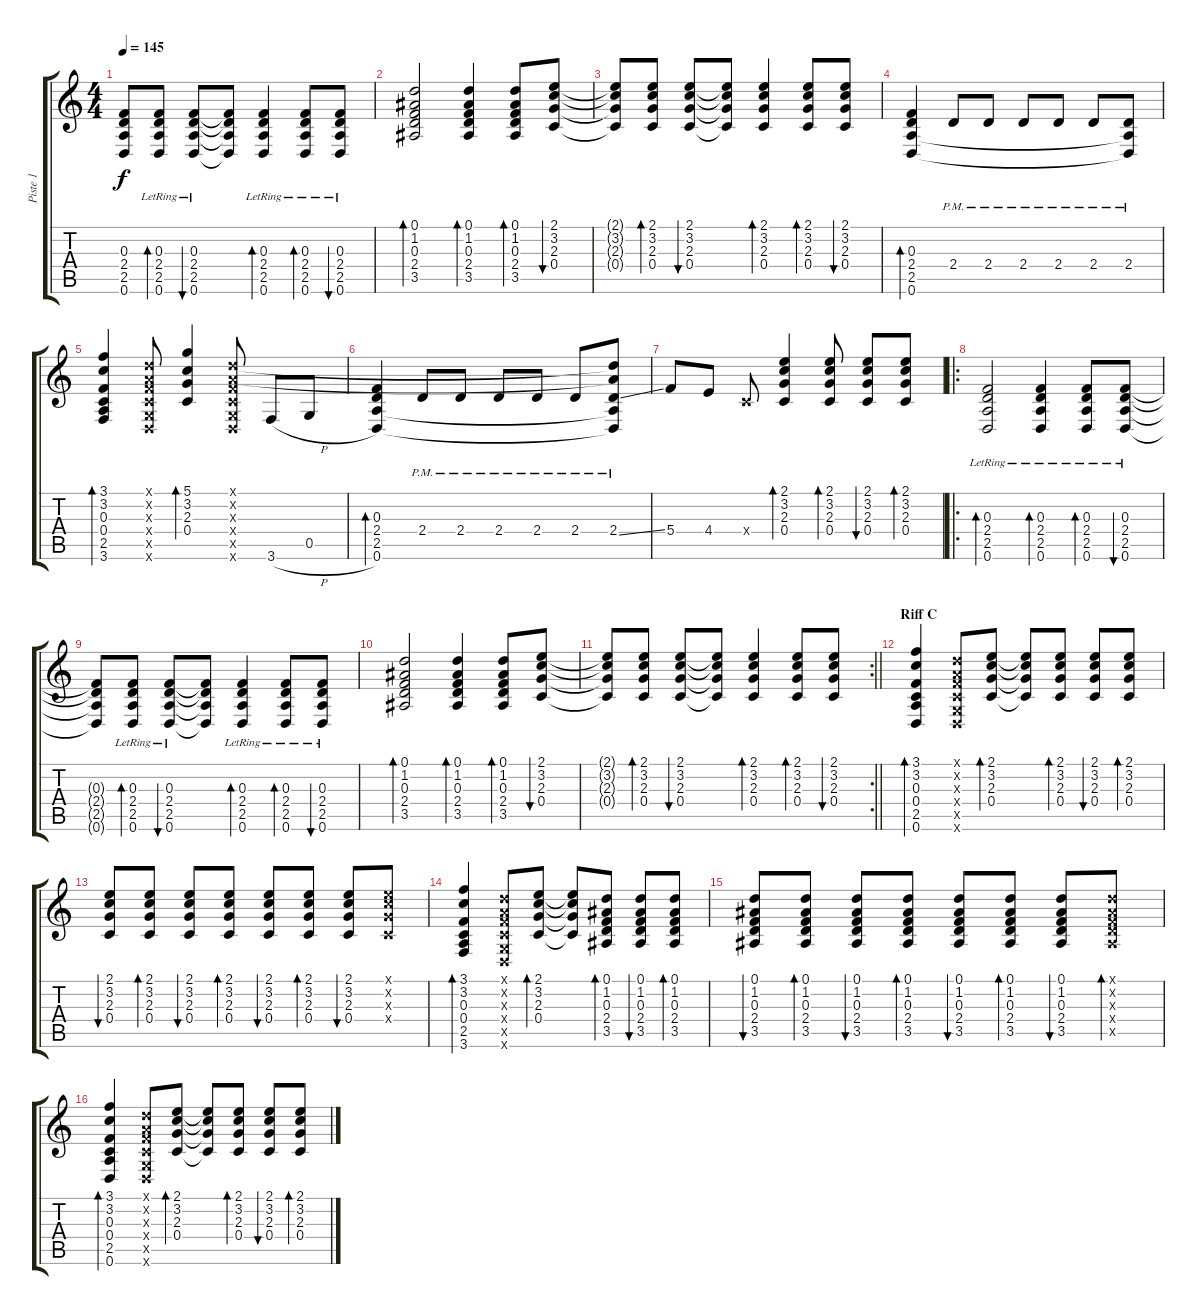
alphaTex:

\track ("Piste 1" "Piste 1") {instrument acousticguitarsteel}
\staff {score tabs}
\tuning (D4 A3 F3 C3 G2 D2) {hide}
\ts (4 4)
\tempo 145
\clef g2
\ks c
(0.3{t} 2.4{t} 2.5{t} 0.6{t}).8{dy f} (0.3{lr} 2.4{lr} 2.5{lr} 0.6{lr}).8{bd 60} (0.3{lr} 2.4{lr} 2.5{lr} 0.6{lr}).8{bu 60} (0.3{t} 2.4{t} 2.5{t} 0.6{t}).8 (0.3{lr} 2.4{lr} 2.5{lr} 0.6{lr}).4{bd 60} (0.3{lr} 2.4{lr} 2.5{lr} 0.6{lr}).8{bd 60} (0.3{lr} 2.4{lr} 2.5{lr} 0.6{lr}).8{bu 60} |
(0.1 1.2 0.3 2.4 3.5).2{bd 60} (0.1 1.2 0.3 2.4 3.5).4{bd 60} (0.1 1.2 0.3 2.4 3.5).8{bd 60} (2.1 3.2 2.3 0.4).8{bu 60} |
(2.1{t} 3.2{t} 2.3{t} 0.4{t}).8 (2.1 3.2 2.3 0.4).8{bd 60} (2.1 3.2 2.3 0.4).8{bu 60} (2.1{t} 3.2{t} 2.3{t} 0.4{t}).8 (2.1 3.2 2.3 0.4).4{bd 60} (2.1 3.2 2.3 0.4).8{bd 60} (2.1 3.2 2.3 0.4).8{bu 60} |
(0.3 2.4 2.5 0.6).4{bd 60} 2.4{pm}.8 2.4{pm}.8 2.4{pm}.8 2.4{pm}.8 2.4{pm}.8 (2.4{pm} 2.5{t} 0.6{t}).8 |
(3.1 3.2 0.3 0.4 2.5 3.6).4{bd 60} (0.1{x} 0.2{x} 0.3{x} 0.4{x} 0.5{x} 0.6{x}).8 (5.1 3.2 2.3 0.4).4{bd 60} (0.1{x} 0.2{x} 0.3{x} 0.4{x} 0.5{x} 0.6{x}).8 3.6{h}.8 0.5.8 |
(0.3 2.4 2.5 0.6).4{bd 60} 2.4{pm}.8 2.4{pm}.8 2.4{pm}.8 2.4{pm}.8 2.4{pm}.8 (0.1{t} 0.2{t} 2.4{ss pm} 2.5{t} 0.6{t}).8 |
5.4.8 4.4.8 0.4{x}.8 (2.1 3.2 2.3 0.4).4{bd 60} (2.1 3.2 2.3 0.4).8{bd 60} (2.1 3.2 2.3 0.4).8{bu 60} (2.1 3.2 2.3 0.4).8{bd 60} |
\ro
(0.3{lr} 2.4{lr} 2.5{lr} 0.6{lr}).2{bd 60} (0.3{lr} 2.4{lr} 2.5{lr} 0.6{lr}).4{bd 60} (0.3{lr} 2.4{lr} 2.5{lr} 0.6{lr}).8{bd 60} (0.3{lr} 2.4{lr} 2.5{lr} 0.6{lr}).8{bu 60} |
(0.3{t} 2.4{t} 2.5{t} 0.6{t}).8 (0.3{lr} 2.4{lr} 2.5{lr} 0.6{lr}).8{bd 60} (0.3{lr} 2.4{lr} 2.5{lr} 0.6{lr}).8{bu 60} (0.3{t} 2.4{t} 2.5{t} 0.6{t}).8 (0.3{lr} 2.4{lr} 2.5{lr} 0.6{lr}).4{bd 60} (0.3{lr} 2.4{lr} 2.5{lr} 0.6{lr}).8{bd 60} (0.3{lr} 2.4{lr} 2.5{lr} 0.6{lr}).8{bu 60} |
(0.1 1.2 0.3 2.4 3.5).2{bd 60} (0.1 1.2 0.3 2.4 3.5).4{bd 60} (0.1 1.2 0.3 2.4 3.5).8{bd 60} (2.1 3.2 2.3 0.4).8{bu 60} |
\rc 2
\barLineRight lightlight
(2.1{t} 3.2{t} 2.3{t} 0.4{t}).8 (2.1 3.2 2.3 0.4).8{bd 60} (2.1 3.2 2.3 0.4).8{bu 60} (2.1{t} 3.2{t} 2.3{t} 0.4{t}).8 (2.1 3.2 2.3 0.4).4{bd 60} (2.1 3.2 2.3 0.4).8{bd 60} (2.1 3.2 2.3 0.4).8{bu 60} |
\section ("" "Riff C")
(3.1 3.2 0.3 0.4 2.5 0.6).4{bd 60} (0.1{x} 0.2{x} 0.3{x} 0.4{x} 0.5{x} 0.6{x}).8 (2.1 3.2 2.3 0.4).8{bd 60} (2.1{t} 3.2{t} 2.3{t} 0.4{t}).8 (2.1 3.2 2.3 0.4).8{bd 60} (2.1 3.2 2.3 0.4).8{bu 60} (2.1 3.2 2.3 0.4).8{bd 60} |
(2.1 3.2 2.3 0.4).8{bu 60} (2.1 3.2 2.3 0.4).8{bd 60} (2.1 3.2 2.3 0.4).8{bu 60} (2.1 3.2 2.3 0.4).8{bd 60} (2.1 3.2 2.3 0.4).8{bu 60} (2.1 3.2 2.3 0.4).8{bd 60} (2.1 3.2 2.3 0.4).8{bu 60} (2.1{x} 3.2{x} 2.3{x} 0.4{x}).8 |
(3.1 3.2 0.3 0.4 2.5 3.6).4{bd 60} (0.1{x} 0.2{x} 0.3{x} 0.4{x} 0.5{x} 0.6{x}).8 (2.1 3.2 2.3 0.4).8{bd 60} (2.1{t} 3.2{t} 2.3{t} 0.4{t}).8 (0.1 1.2 0.3 2.4 3.5).8{bd 60} (0.1 1.2 0.3 2.4 3.5).8{bu 60} (0.1 1.2 0.3 2.4 3.5).8{bd 60} |
(0.1 1.2 0.3 2.4 3.5).8{bu 60} (0.1 1.2 0.3 2.4 3.5).8{bd 60} (0.1 1.2 0.3 2.4 3.5).8{bu 60} (0.1 1.2 0.3 2.4 3.5).8{bd 60} (0.1 1.2 0.3 2.4 3.5).8{bu 60} (0.1 1.2 0.3 2.4 3.5).8{bd 60} (0.1 1.2 0.3 2.4 3.5).8{bu 60} (0.1{x} 1.2{x} 0.3{x} 2.4{x} 3.5{x}).8{bd 60} |
(3.1 3.2 0.3 0.4 2.5 0.6).4{bd 60} (0.1{x} 0.2{x} 0.3{x} 0.4{x} 0.5{x} 0.6{x}).8 (2.1 3.2 2.3 0.4).8{bd 60} (2.1{t} 3.2{t} 2.3{t} 0.4{t}).8 (2.1 3.2 2.3 0.4).8{bd 60} (2.1 3.2 2.3 0.4).8{bu 60} (2.1 3.2 2.3 0.4).8{bd 60}
